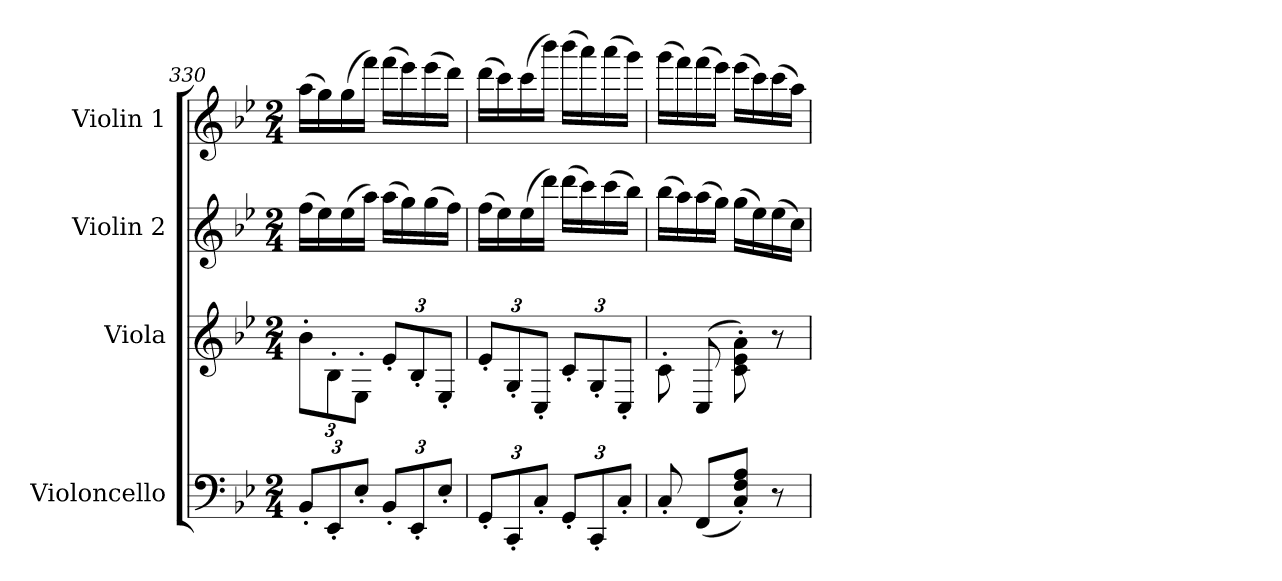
**kern	**kern	**kern	**kern
*part4	*part3	*part2	*part1
*staff4	*staff3	*staff2	*staff1
*I"Violoncello	*I"Viola	*I"Violin 2	*I"Violin 1
*I'Vc	*I'Vla	*I'Vln	*I'Vln
*clefF4	*clefG2	*clefG2	*clefG2
*k[b-e-]	*k[b-e-]	*k[b-e-]	*k[b-e-]
*M2/4	*M2/4	*M2/4	*M2/4
*Xbrackettup	*Xbrackettup	*	*
=330	=330	=330	=330
12BB-'/L	12b-'\L	(16ff\LL	(16aa\LL
.	.	16ee-\)	16gg\)
12EE-'/	12B-'\	.	.
.	.	(16ee-\	(16gg\
12E-'/J	12E-'\J	.	.
.	.	16aa\JJ)	16fff\JJ)
12BB-'/L	12e-'/L	(16aa\LL	(16fff\LL
.	.	16gg\)	16eee-\)
12EE-'/	12B-'/	.	.
.	.	(16gg\	(16eee-\
12E-'/J	12E-'/J	.	.
.	.	16ff\JJ)	16ddd\JJ)
=331	=331	=331	=331
12GG'/L	12e-'/L	(16ff\LL	(16ddd\LL
.	.	16ee-\)	16ccc\)
12CC'/	12G'/	.	.
.	.	(16ee-\	(16ccc\
12C'/J	12C'/J	.	.
.	.	16ddd\JJ)	16bbb-\JJ)
12GG'/L	12c'/L	(16ddd\LL	(16bbb-\LL
.	.	16ccc\)	16aaa\)
12CC'/	12G'/	.	.
.	.	(16ccc\	(16aaa\
12C'/J	12C'/J	.	.
.	.	16bb-\JJ)	16ggg\JJ)
!!LO:LB:g=z
=332	=332	=332	=332
8C'/	8c'\	(16bb-\LL	(16ggg\LL
.	.	16aa\)	16fff\)
(8FF/L	(8C/	(16aa\	(16fff\
.	.	16gg\JJ)	16eee-\JJ)
8C/' 8F/' 8A/'J)	8c\' 8e-\' 8a\')	(16gg\LL	(16eee-\LL
.	.	16ee-\)	16ccc\)
8r	8r	(16ee-\	(16ccc\
.	.	16cc\JJ)	16aa\JJ)
=	=	=	=
*-	*-	*-	*-
